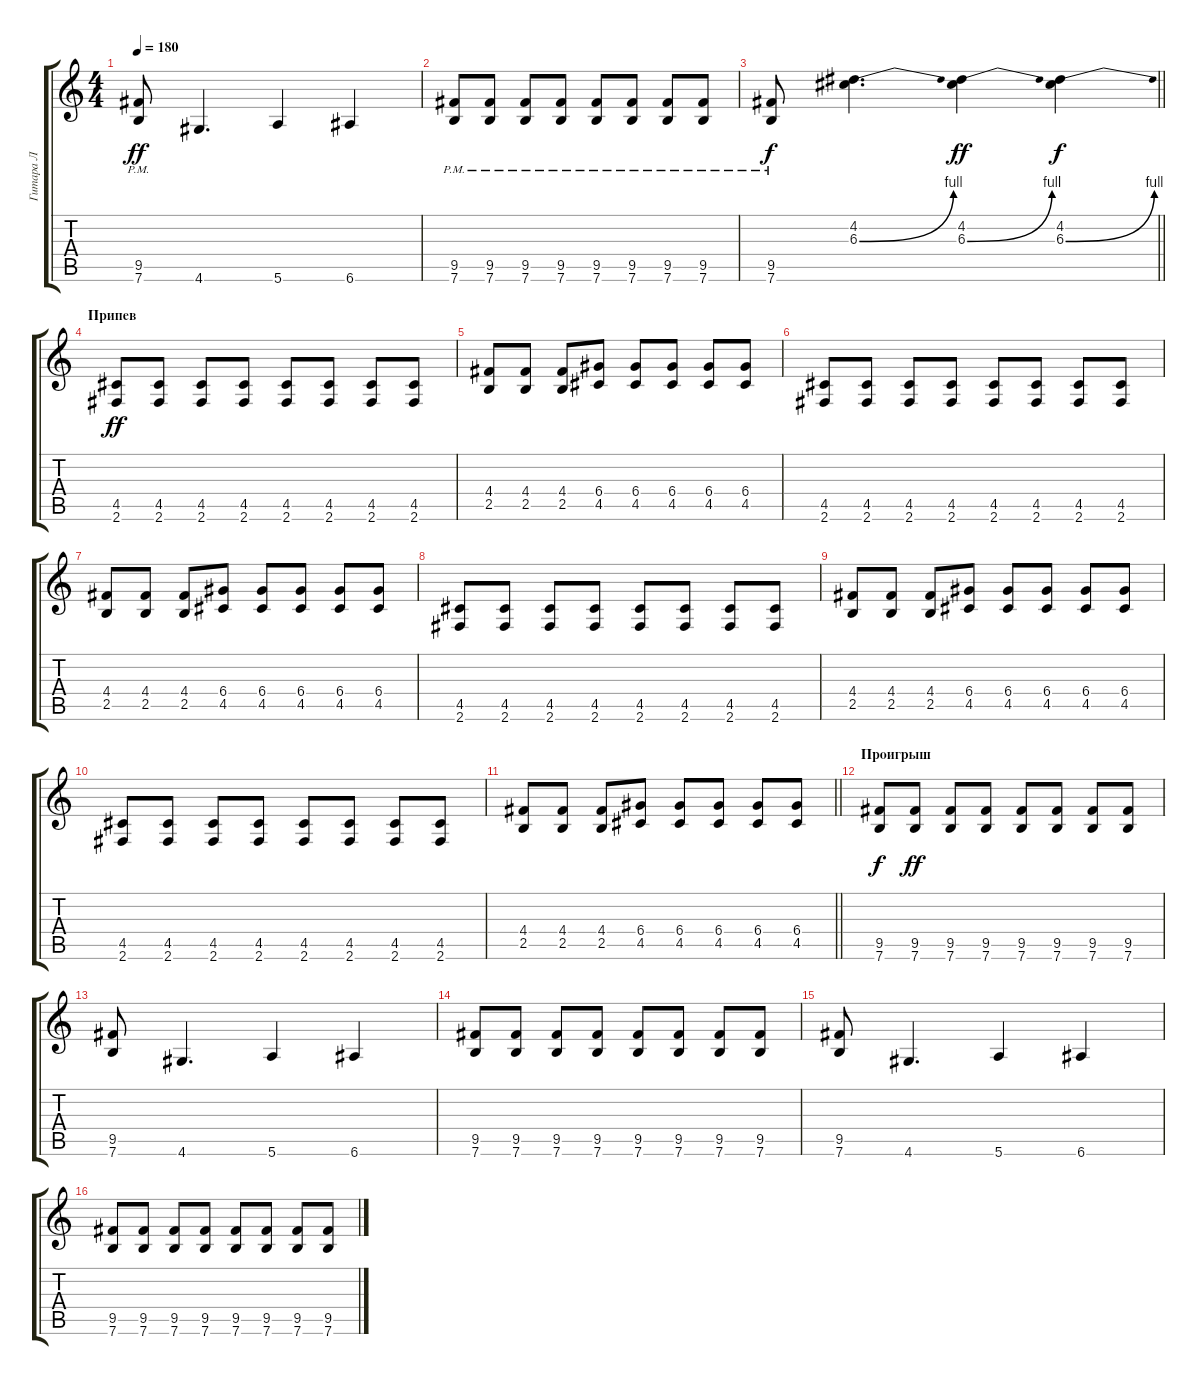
\track ("Гитара Л" "Гитара Л") {instrument distortionguitar}
\staff {score tabs}
\tuning (E4 B3 G3 D3 A2 E2) {hide}
\ts (4 4)
\tempo 180
\clef g2
\ks c
(9.5{pm} 7.6{pm}).8{dy ff} 4.6.4{d} 5.6.4 6.6.4 |
(9.5{pm} 7.6{pm}).8 (9.5{pm} 7.6{pm}).8 (9.5{pm} 7.6{pm}).8 (9.5{pm} 7.6{pm}).8 (9.5{pm} 7.6{pm}).8 (9.5{pm} 7.6{pm}).8 (9.5{pm} 7.6{pm}).8 (9.5{pm} 7.6{pm}).8 |
\barLineRight lightlight
(9.5{pm} 7.6{pm}).8{dy f} (4.2 6.3{be (bend 0 0 60 4)}).4{d} (4.2 6.3{be (bend 0 0 60 4)}).4{dy ff} (4.2 6.3{be (bend 0 0 60 4)}).4{dy f} |
\section ("" "Припев")
(4.5 2.6).8{dy ff} (4.5 2.6).8 (4.5 2.6).8 (4.5 2.6).8 (4.5 2.6).8 (4.5 2.6).8 (4.5 2.6).8 (4.5 2.6).8 |
(4.4 2.5).8 (4.4 2.5).8 (4.4 2.5).8 (6.4 4.5).8 (6.4 4.5).8 (6.4 4.5).8 (6.4 4.5).8 (6.4 4.5).8 |
(4.5 2.6).8 (4.5 2.6).8 (4.5 2.6).8 (4.5 2.6).8 (4.5 2.6).8 (4.5 2.6).8 (4.5 2.6).8 (4.5 2.6).8 |
(4.4 2.5).8 (4.4 2.5).8 (4.4 2.5).8 (6.4 4.5).8 (6.4 4.5).8 (6.4 4.5).8 (6.4 4.5).8 (6.4 4.5).8 |
(4.5 2.6).8 (4.5 2.6).8 (4.5 2.6).8 (4.5 2.6).8 (4.5 2.6).8 (4.5 2.6).8 (4.5 2.6).8 (4.5 2.6).8 |
(4.4 2.5).8 (4.4 2.5).8 (4.4 2.5).8 (6.4 4.5).8 (6.4 4.5).8 (6.4 4.5).8 (6.4 4.5).8 (6.4 4.5).8 |
(4.5 2.6).8 (4.5 2.6).8 (4.5 2.6).8 (4.5 2.6).8 (4.5 2.6).8 (4.5 2.6).8 (4.5 2.6).8 (4.5 2.6).8 |
\barLineRight lightlight
(4.4 2.5).8 (4.4 2.5).8 (4.4 2.5).8 (6.4 4.5).8 (6.4 4.5).8 (6.4 4.5).8 (6.4 4.5).8 (6.4 4.5).8 |
\section ("" "Проигрыш")
(9.5 7.6).8{dy f} (9.5 7.6).8{dy ff} (9.5 7.6).8 (9.5 7.6).8 (9.5 7.6).8 (9.5 7.6).8 (9.5 7.6).8 (9.5 7.6).8 |
(9.5 7.6).8 4.6.4{d} 5.6.4 6.6.4 |
(9.5 7.6).8 (9.5 7.6).8 (9.5 7.6).8 (9.5 7.6).8 (9.5 7.6).8 (9.5 7.6).8 (9.5 7.6).8 (9.5 7.6).8 |
(9.5 7.6).8 4.6.4{d} 5.6.4 6.6.4 |
(9.5 7.6).8 (9.5 7.6).8 (9.5 7.6).8 (9.5 7.6).8 (9.5 7.6).8 (9.5 7.6).8 (9.5 7.6).8 (9.5 7.6).8
